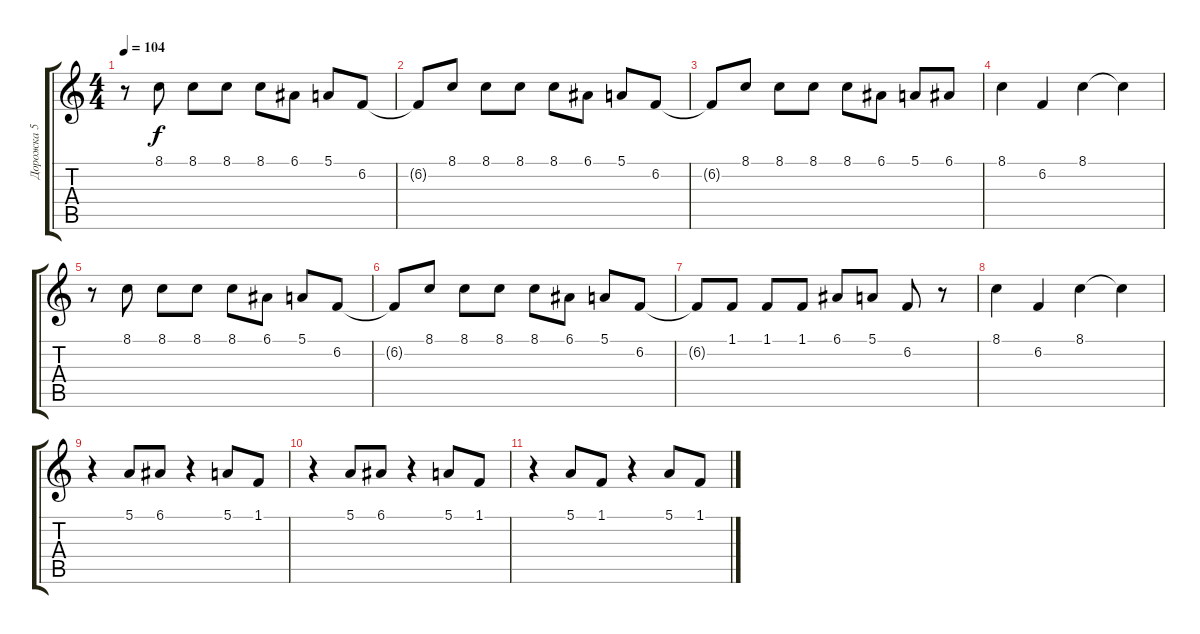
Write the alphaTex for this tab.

\track ("Дорожка 5" "Дорожка 5") {instrument tuba}
\staff {score tabs}
\tuning (E4 B3 G3 D3 A2 E2) {hide}
\ts (4 4)
\tempo 104
\clef g2
\ks c
r.8{dy f} 8.1.8 8.1.8 8.1.8 8.1.8 6.1.8 5.1.8 6.2.8 |
6.2{t}.8 8.1.8 8.1.8 8.1.8 8.1.8 6.1.8 5.1.8 6.2.8 |
6.2{t}.8 8.1.8 8.1.8 8.1.8 8.1.8 6.1.8 5.1.8 6.1.8 |
8.1.4 6.2.4 8.1.4 8.1{t}.4 |
r.8 8.1.8 8.1.8 8.1.8 8.1.8 6.1.8 5.1.8 6.2.8 |
6.2{t}.8 8.1.8 8.1.8 8.1.8 8.1.8 6.1.8 5.1.8 6.2.8 |
6.2{t}.8 1.1.8 1.1.8 1.1.8 6.1.8 5.1.8 6.2.8 r.8 |
8.1.4 6.2.4 8.1.4 8.1{t}.4 |
r.4 5.1.8 6.1.8 r.4 5.1.8 1.1.8 |
r.4 5.1.8 6.1.8 r.4 5.1.8 1.1.8 |
r.4 5.1.8 1.1.8 r.4 5.1.8 1.1.8
